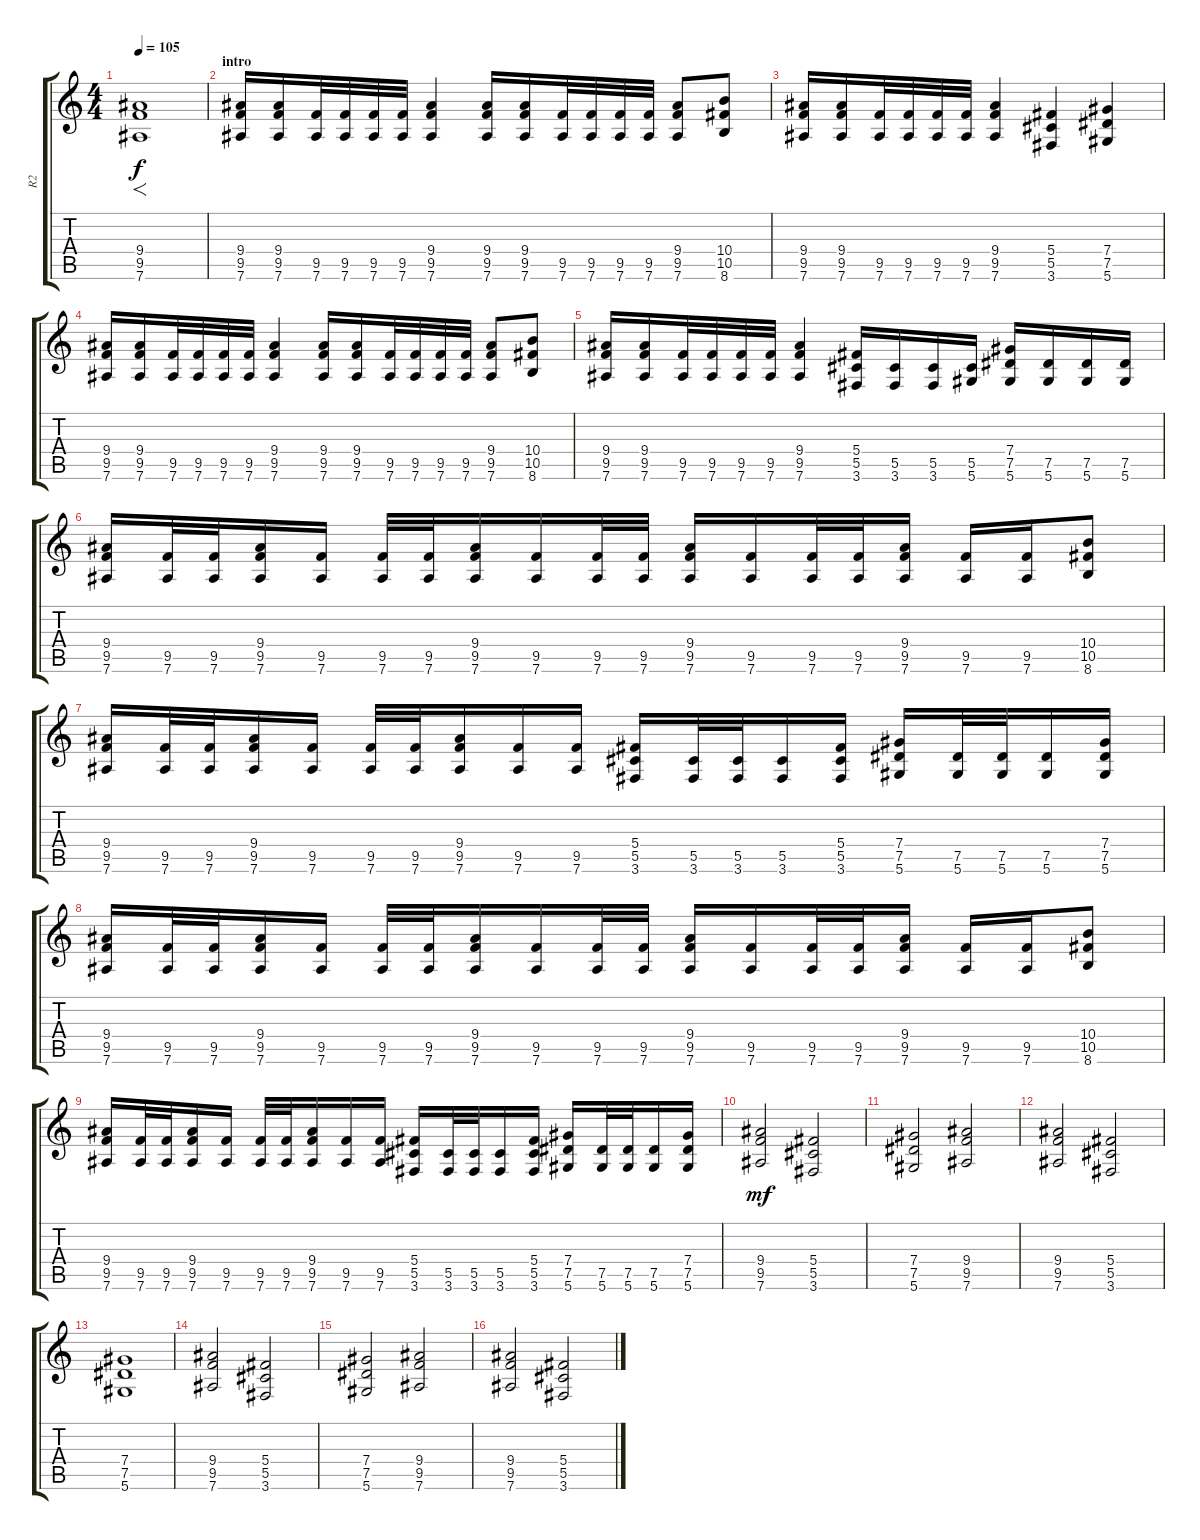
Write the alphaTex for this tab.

\track ("R2" "R2") {instrument overdrivenguitar}
\staff {score tabs}
\tuning (Eb4 Bb3 Gb3 Db3 Ab2 Eb2) {hide}
\ts (4 4)
\tempo 105
\clef g2
\ks c
(9.4 9.5 7.6).1{f dy f instrument overdrivenguitar} |
\section ("" "intro")
(9.4 9.5 7.6).16 (9.4 9.5 7.6).16 (9.5 7.6).32 (9.5 7.6).32 (9.5 7.6).32 (9.5 7.6).32 (9.4 9.5 7.6).4 (9.4 9.5 7.6).16 (9.4 9.5 7.6).16 (9.5 7.6).32 (9.5 7.6).32 (9.5 7.6).32 (9.5 7.6).32 (9.4 9.5 7.6).8 (10.4 10.5 8.6).8 |
(9.4 9.5 7.6).16 (9.4 9.5 7.6).16 (9.5 7.6).32 (9.5 7.6).32 (9.5 7.6).32 (9.5 7.6).32 (9.4 9.5 7.6).4 (5.4 5.5 3.6).4 (7.4 7.5 5.6).4 |
(9.4 9.5 7.6).16 (9.4 9.5 7.6).16 (9.5 7.6).32 (9.5 7.6).32 (9.5 7.6).32 (9.5 7.6).32 (9.4 9.5 7.6).4 (9.4 9.5 7.6).16 (9.4 9.5 7.6).16 (9.5 7.6).32 (9.5 7.6).32 (9.5 7.6).32 (9.5 7.6).32 (9.4 9.5 7.6).8 (10.4 10.5 8.6).8 |
(9.4 9.5 7.6).16 (9.4 9.5 7.6).16 (9.5 7.6).32 (9.5 7.6).32 (9.5 7.6).32 (9.5 7.6).32 (9.4 9.5 7.6).4 (5.4 5.5 3.6).16 (5.5 3.6).16 (5.5 3.6).16 (5.5 5.6).16 (7.4 7.5 5.6).16 (7.5 5.6).16 (7.5 5.6).16 (7.5 5.6).16 |
\section ("" "")
(9.4 9.5 7.6).16 (9.5 7.6).32 (9.5 7.6).32 (9.4 9.5 7.6).16 (9.5 7.6).16 (9.5 7.6).32 (9.5 7.6).32 (9.4 9.5 7.6).16 (9.5 7.6).16 (9.5 7.6).32 (9.5 7.6).32 (9.4 9.5 7.6).16 (9.5 7.6).16 (9.5 7.6).32 (9.5 7.6).32 (9.4 9.5 7.6).16 (9.5 7.6).16 (9.5 7.6).16 (10.4 10.5 8.6).8 |
(9.4 9.5 7.6).16 (9.5 7.6).32 (9.5 7.6).32 (9.4 9.5 7.6).16 (9.5 7.6).16 (9.5 7.6).32 (9.5 7.6).32 (9.4 9.5 7.6).16 (9.5 7.6).16 (9.5 7.6).16 (5.4 5.5 3.6).16 (5.5 3.6).32 (5.5 3.6).32 (5.5 3.6).16 (5.4 5.5 3.6).16 (7.4 7.5 5.6).16 (7.5 5.6).32 (7.5 5.6).32 (7.5 5.6).16 (7.4 7.5 5.6).16 |
(9.4 9.5 7.6).16 (9.5 7.6).32 (9.5 7.6).32 (9.4 9.5 7.6).16 (9.5 7.6).16 (9.5 7.6).32 (9.5 7.6).32 (9.4 9.5 7.6).16 (9.5 7.6).16 (9.5 7.6).32 (9.5 7.6).32 (9.4 9.5 7.6).16 (9.5 7.6).16 (9.5 7.6).32 (9.5 7.6).32 (9.4 9.5 7.6).16 (9.5 7.6).16 (9.5 7.6).16 (10.4 10.5 8.6).8 |
(9.4 9.5 7.6).16 (9.5 7.6).32 (9.5 7.6).32 (9.4 9.5 7.6).16 (9.5 7.6).16 (9.5 7.6).32 (9.5 7.6).32 (9.4 9.5 7.6).16 (9.5 7.6).16 (9.5 7.6).16 (5.4 5.5 3.6).16 (5.5 3.6).32 (5.5 3.6).32 (5.5 3.6).16 (5.4 5.5 3.6).16 (7.4 7.5 5.6).16 (7.5 5.6).32 (7.5 5.6).32 (7.5 5.6).16 (7.4 7.5 5.6).16 |
\section ("" "")
(9.4 9.5 7.6).2{dy mf} (5.4 5.5 3.6).2 |
(7.4 7.5 5.6).2 (9.4 9.5 7.6).2 |
(9.4 9.5 7.6).2 (5.4 5.5 3.6).2 |
(7.4 7.5 5.6).1 |
(9.4 9.5 7.6).2 (5.4 5.5 3.6).2 |
(7.4 7.5 5.6).2 (9.4 9.5 7.6).2 |
(9.4 9.5 7.6).2 (5.4 5.5 3.6).2
